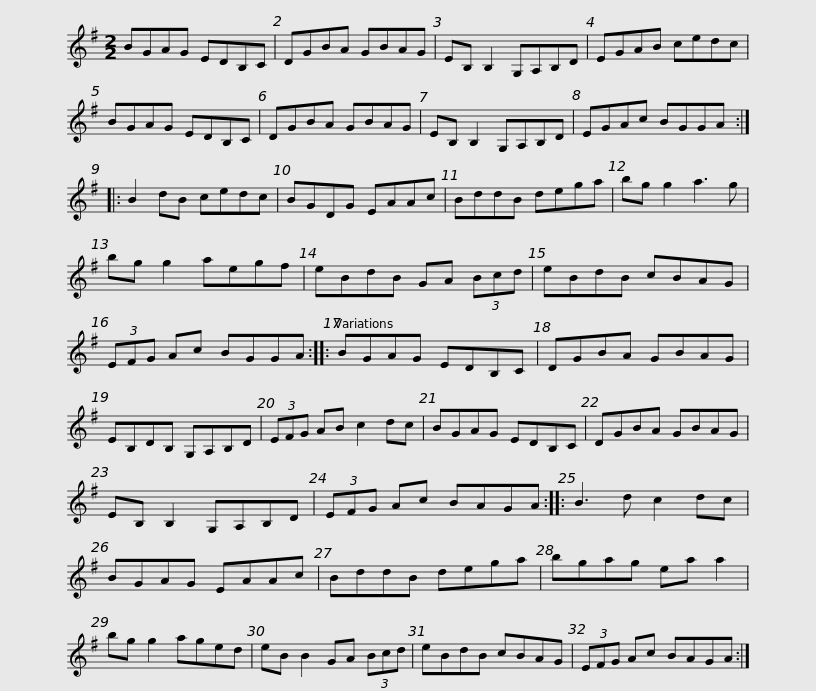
X:1
L:1/8
M:2/2
I:linebreak $
K:G
V:1 treble
V:1
 BGAG EDB,C | DGBA GBAG | EB, B,2 G,A,B,D | EGAB cedc | BGAG EDB,C |$ %5
 DGBA GBAG | EB, B,2 G,A,B,D | EGAc BGGA :: B2 dB cedc | BGDG EAAc |$ %10
 BddB dega | bg g2 a3 g | bg g2 aegf | eBdB GA (3Bcd | eBdB cBAG |$ %15
 (3EFG Ac BGGA :: BGAG EDB,C | DGBA GBAG | EB,DB, G,A,B,D | (3EFG AB c2 dc |$ %20
 BGAG EDB,C | DGBA GBAG | EB, B,2 G,A,B,D | (3EFG Ac BAGA :: B3 d c2 dc |$ %25
 BGAG EAAc | BddB dega | bgag ea a2 | bg g2 aged | eB B2 GA (3Bcd |$ %30
 eBdB cBAG | (3EFG Ac BAGA :| %32
